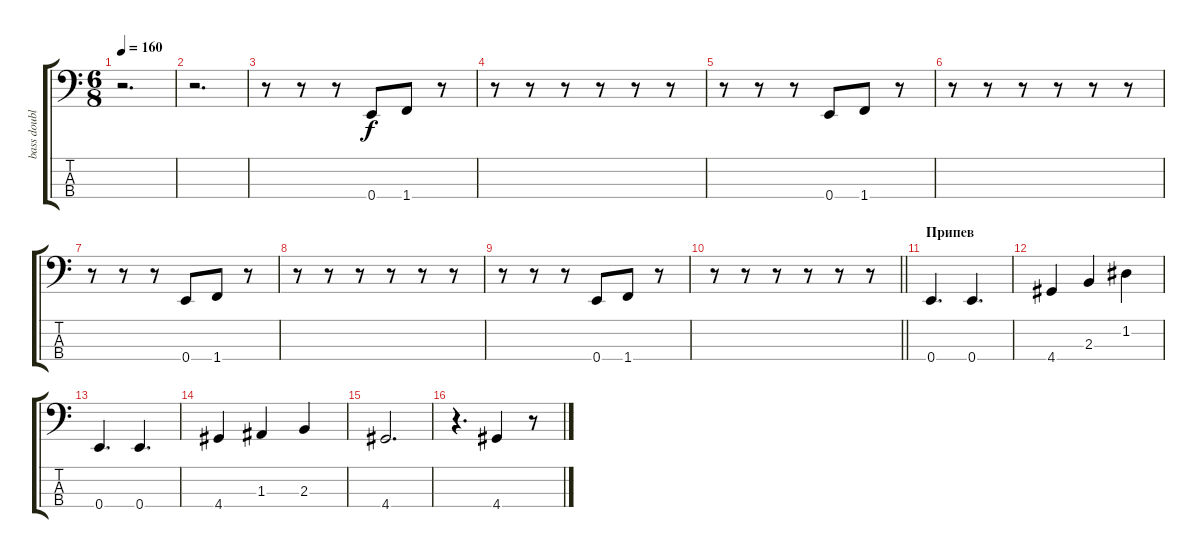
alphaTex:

\track ("bass double" "bass doubl") {instrument slapbass1}
\staff {score tabs}
\tuning (G2 D2 A1 E1) {hide}
\ts (6 8)
\tempo 160
\clef f4
\ks c
r.2{d dy f} |
r.2{d} |
r.8 r.8 r.8 0.4.8 1.4.8 r.8 |
r.8 r.8 r.8 r.8 r.8 r.8 |
r.8 r.8 r.8 0.4.8 1.4.8 r.8 |
r.8 r.8 r.8 r.8 r.8 r.8 |
r.8 r.8 r.8 0.4.8 1.4.8 r.8 |
r.8 r.8 r.8 r.8 r.8 r.8 |
r.8 r.8 r.8 0.4.8 1.4.8 r.8 |
\barLineRight lightlight
r.8 r.8 r.8 r.8 r.8 r.8 |
\section ("" "Припев")
0.4.4{d} 0.4.4{d} |
4.4.4 2.3.4 1.2.4 |
0.4.4{d} 0.4.4{d} |
4.4.4 1.3.4 2.3.4 |
4.4.2{d} |
r.4{d} 4.4.4 r.8
